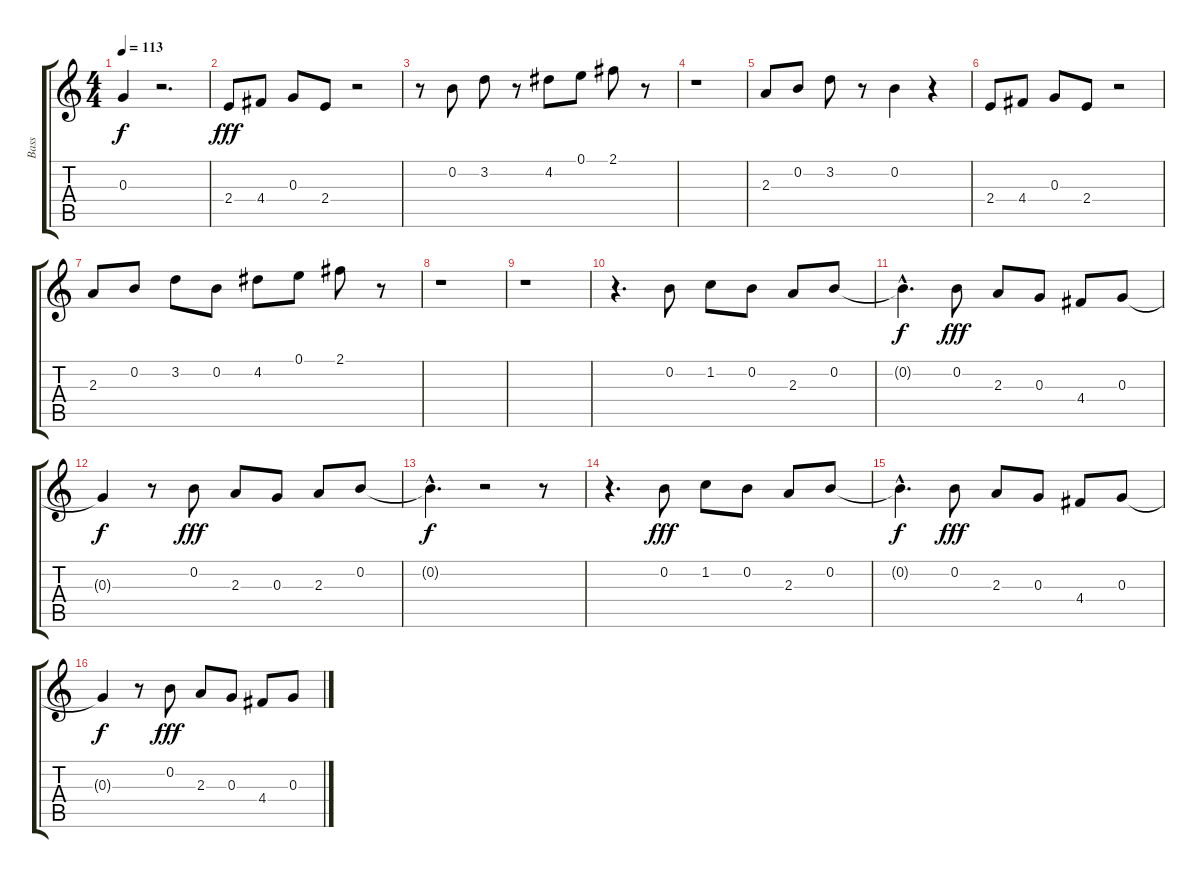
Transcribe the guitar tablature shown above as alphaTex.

\track (" Bass" " Bass") {instrument overdrivenguitar}
\staff {score tabs}
\tuning (E4 B3 G3 D3 A2 E2) {hide}
\ts (4 4)
\tempo 113
\clef g2
\ks c
0.3{t}.4{dy f} r.2{d} |
2.4.8{dy fff} 4.4.8 0.3.8 2.4.8 r.2 |
r.8 0.2.8 3.2.8 r.8 4.2.8 0.1.8 2.1.8 r.8 |
r.1 |
2.3.8 0.2.8 3.2.8 r.8 0.2.4 r.4 |
2.4.8 4.4.8 0.3.8 2.4.8 r.2 |
2.3.8 0.2.8 3.2.8 0.2.8 4.2.8 0.1.8 2.1.8 r.8 |
r.1 |
r.1 |
r.4{d} 0.2.8 1.2.8 0.2.8 2.3.8 0.2.8 |
0.2{hac t}.4{d dy f} 0.2.8{dy fff} 2.3.8 0.3.8 4.4.8 0.3.8 |
0.3{t}.4{dy f} r.8 0.2.8{dy fff} 2.3.8 0.3.8 2.3.8 0.2.8 |
0.2{hac t}.4{d dy f} r.2 r.8 |
r.4{d} 0.2.8{dy fff} 1.2.8 0.2.8 2.3.8 0.2.8 |
0.2{hac t}.4{d dy f} 0.2.8{dy fff} 2.3.8 0.3.8 4.4.8 0.3.8 |
0.3{t}.4{dy f} r.8 0.2.8{dy fff} 2.3.8 0.3.8 4.4.8 0.3.8
